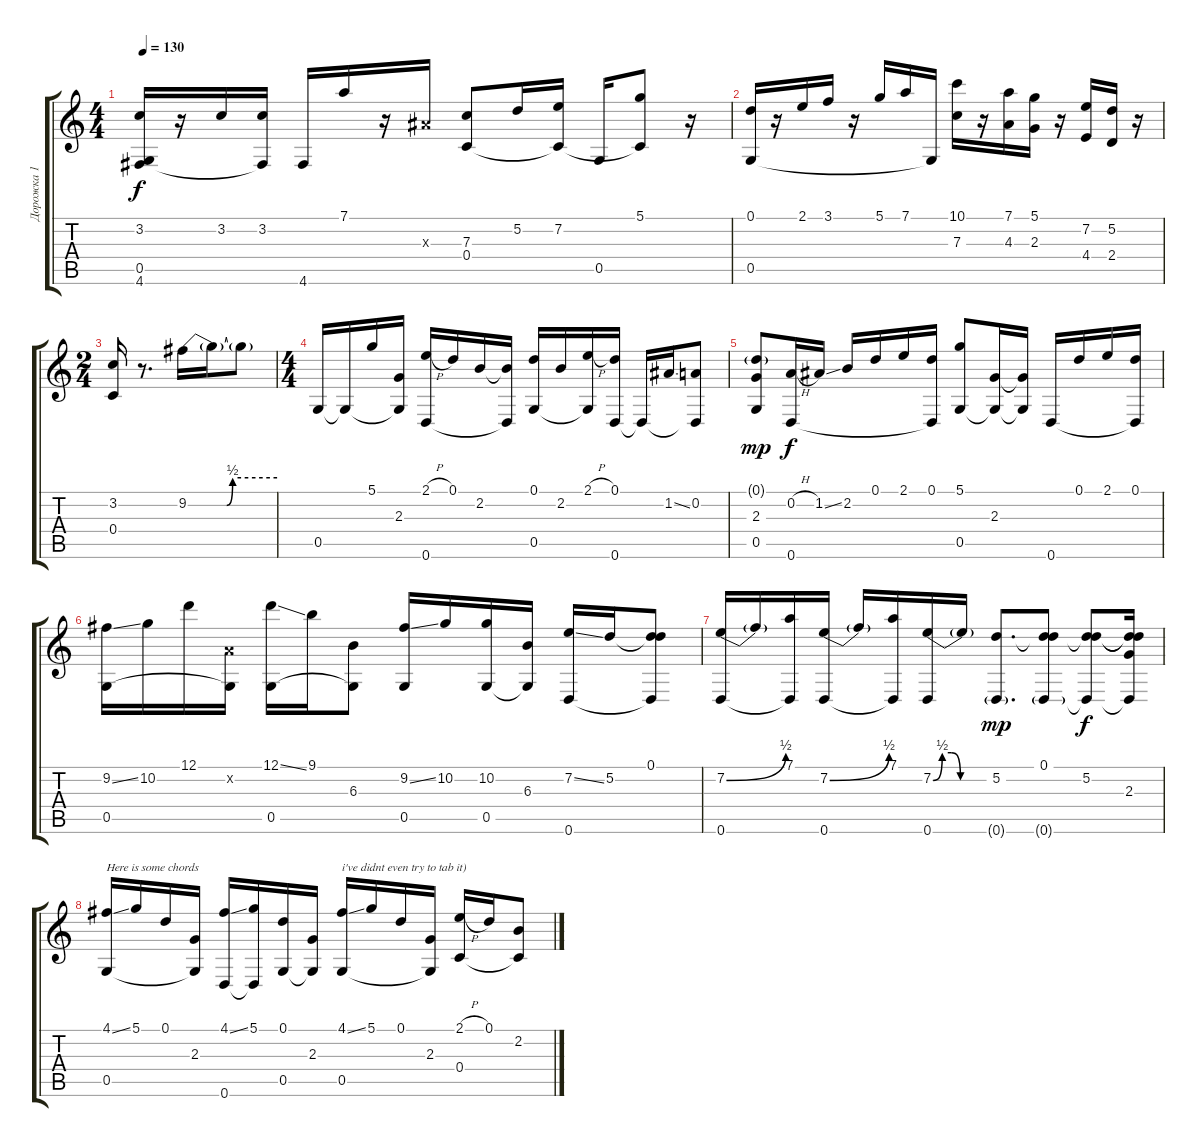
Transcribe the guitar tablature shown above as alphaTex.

\track ("Дорожка 1" "Дорожка 1") {instrument electricguitarclean}
\staff {score tabs}
\tuning (D4 A3 F3 C3 G2 D2) {hide}
\ts (4 4)
\tempo 130
\clef g2
\ks c
(3.2 0.5{t} 4.6).16{dy f} r.16 3.2.16 (3.2 4.6{t}).16 4.6.16 7.1.16 r.16 5.3{x}.16 (7.3 0.4).8 5.2.16 (7.2 0.4{t}).16 0.5.16 (5.1 0.4{t}).8 r.16 |
(0.1 0.5).16 r.16 2.1.16 3.1.16 r.16 5.1.16 7.1.16 0.5{t}.16 (10.1 7.3).16 r.16 (7.1 4.3).16 (5.1 2.3).16 r.16 (7.2 4.4).16 (5.2 2.4).16 r.16 |
\ts (2 4)
(3.2 0.4).16 r.8{d} 9.2{be (custom 0 0 15 0 26 0 30 2 60 2)}.16 9.2{t}.16 9.2{t}.8 |
\ts (4 4)
0.5.16 0.5{t}.16 5.1.16 (2.3 0.5{t}).16 (2.1{h} 0.6).16 0.1.16 2.2.16 (2.2{t} 0.6{t}).16 (0.1 0.5).16 2.2.16 (2.1{h} 0.5{t}).16 (0.1 0.6).16 0.6{t}.16 1.2{ss}.16 (0.2 0.6{t}).8 |
(0.1{g} 2.3 0.5).8{dy mp} (0.2{h} 0.6).16{dy f} 1.2{ss}.16 2.2.16 0.1.16 2.1.16 (0.1 0.6{t}).16 (5.1 0.5).8 (2.3 0.5{t}).16 (2.3{t} 0.5{t}).16 0.6.16 0.1.16 2.1.16 (0.1 0.6{t}).16 |
(9.2{ss} 0.5).16 10.2.16 12.1.16 (0.2{x} 0.5{t}).16 (12.1{ss} 0.5).16 9.1.16 (6.3 0.5{t}).8 (9.2{ss} 0.5).16 10.2.16 (10.2 0.5).16 (6.3 0.5{t}).16 (7.2{ss} 0.6).16 5.2.16 (0.1 5.2{t} 0.6{t}).8 |
(7.2{be (bend 0 0 60 2)} 0.6).16 7.2{t}.16 (7.1 0.6{t}).16 (7.2{be (bend 0 0 60 2)} 0.6).16 7.2{t}.16 (7.1 0.6{t}).16 (7.2{be (custom 0 0 10 2 20 2 30 0 60 0)} 0.6).16 7.2{t}.16 (5.2 0.6{g}).8{d dy mp} (0.1 5.2{t} 0.6{g}).8 (0.1{t} 5.2 0.6{t}).8{dy f} (0.1{t} 5.2{t} 2.3 0.6{t}).16 |
(4.1{ss} 0.5).16{txt "Here is some chords"} 5.1.16 0.1.16 (2.3 0.5{t}).16 (4.1{ss} 0.6).16 (5.1 0.6{t}).16 (0.1 0.5).16 (2.3 0.5{t}).16 (4.1{ss} 0.5).16{txt "i've didnt even try to tab it)"} 5.1.16 0.1.16 (2.3 0.5{t}).16 (2.1{h} 0.4).16 0.1.16 (2.2 0.4{t}).8
